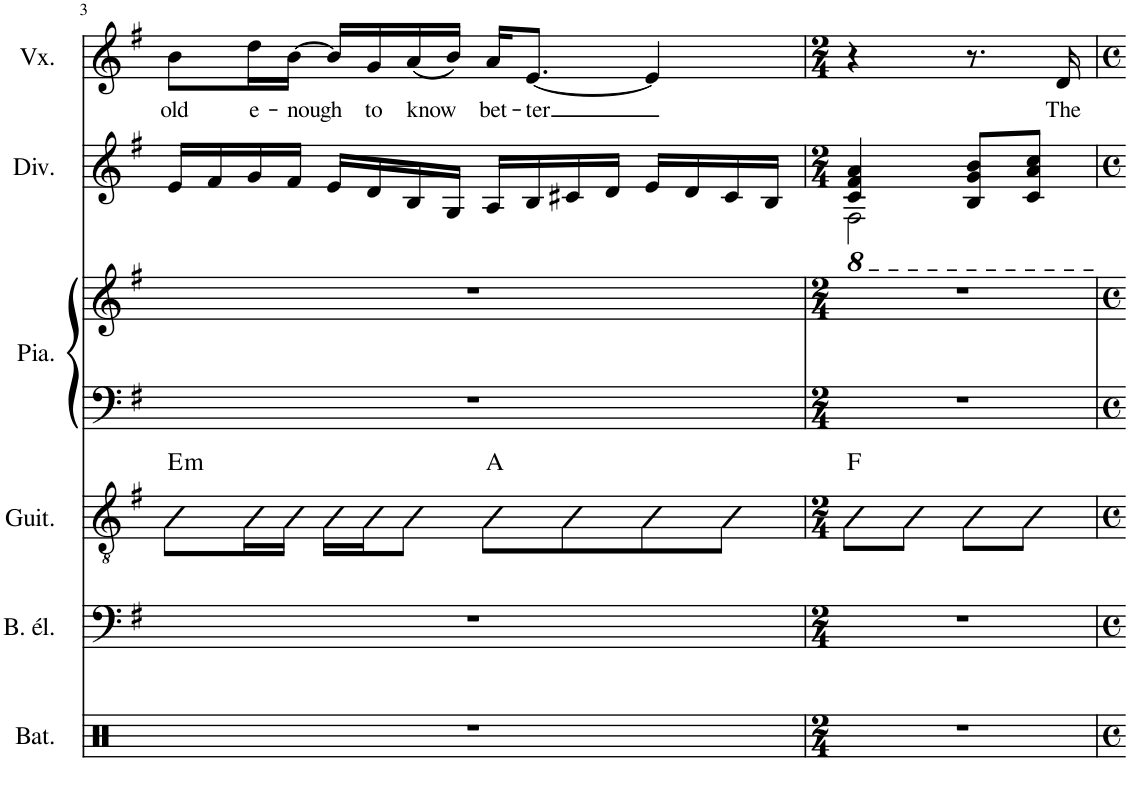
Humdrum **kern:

**kern	**kern	**kern	**harte	**kern	**kern	**kern	**kern	**text
*part6	*part5	*part4	*part4	*part3	*part3	*part2	*part1	*part1
*staff7	*staff6	*staff5	*	*staff4	*staff3	*staff2	*staff1	*staff1
*I"Batterie	*I"Basse électrique	*I"Guitare	*	*I"Piano	*	*I"Divers	*I"Voix	*
*I'Bat.	*I'B. él.	*I'Guit.	*	*I'Pia.	*	*I'Div.	*I'Vx.	*
!!LO:PB:g=z
*clefX	*clefF4	*clefGv2	*	*clefF4	*clefG2	*clefG2	*clefG2	*
*	*Trd7c12	*	*	*	*	*	*	*
*k[]	*k[f#]	*k[f#]	*	*k[f#]	*k[f#]	*k[f#]	*k[f#]	*
*M4/4	*M4/4	*M4/4	*	*M4/4	*M4/4	*M4/4	*M4/4	*
*met(c)	*met(c)	*met(c)	*	*met(c)	*met(c)	*met(c)	*met(c)	*
=3	=3	=3	=3	=3	=3	=3	=3	=3
!	!	!	!LO:H:kt=m	!	!	!	!	!LO:LY:b
1r	1r	8A\L	E:min	1r	1r	16e/LL	8b\L	old
.	.	.	.	.	.	16f#/	.	.
!	!	!	!	!	!	!	!	!LO:LY:b
.	.	16A\L	.	.	.	16g/	16dd\L	e-
!	!	!	!	!	!	!	!	!LO:LY:b
.	.	16A\JJ	.	.	.	16f#/JJ	[16b\JJ	-nough
.	.	16A\LL	.	.	.	16e/LL	16b/LL]	.
!	!	!	!	!	!	!	!	!LO:LY:b
.	.	16A\J	.	.	.	16d/	16g/	to
!	!	!	!	!	!	!	!	!LO:LY:b
.	.	8A\J	.	.	.	16B/	(16a/	know
.	.	.	.	.	.	16G/JJ	16b/JJ)	.
!	!	!	!	!	!	!	!	!LO:LY:b
.	.	8A\L	A:maj	.	.	16A/LL	16a/KL	bet-
!	!	!	!	!	!	!	!	!LO:LY:b
.	.	.	.	.	.	16B/	[8.e/J	-ter
.	.	8A\	.	.	.	16c#X/	.	.
.	.	.	.	.	.	16d/JJ	.	.
.	.	8A\	.	.	.	16e/LL	4e/]	.
.	.	.	.	.	.	16d/	.	.
.	.	8A\J	.	.	.	16c#/	.	.
.	.	.	.	.	.	16B/JJ	.	.
=4	=4	=4	=4	=4	=4	=4	=4	=4
*M2/4	*M2/4	*M2/4	*	*M2/4	*M2/4	*M2/4	*M2/4	*
*	*	*	*	*	*	*^	*	*
2r	2r	8A\L	F:maj	2r	2r	4C/ 4F#/ 4A/	2FF#\	4r	.
.	.	8A\J	.	.	.	.	.	.	.
.	.	8A\L	.	.	.	8BB/ 8G/ 8B/L	.	8.r	.
.	.	8A\J	.	.	.	8C/ 8A/ 8c/J	.	.	.
!	!	!	!	!	!	!	!	!	!LO:LY:b
.	.	.	.	.	.	.	.	16d/	The
*	*	*	*	*	*	*v	*v	*	*
=	=	=	=	=	=	=	=	=
*-	*-	*-	*-	*-	*-	*-	*-	*-
